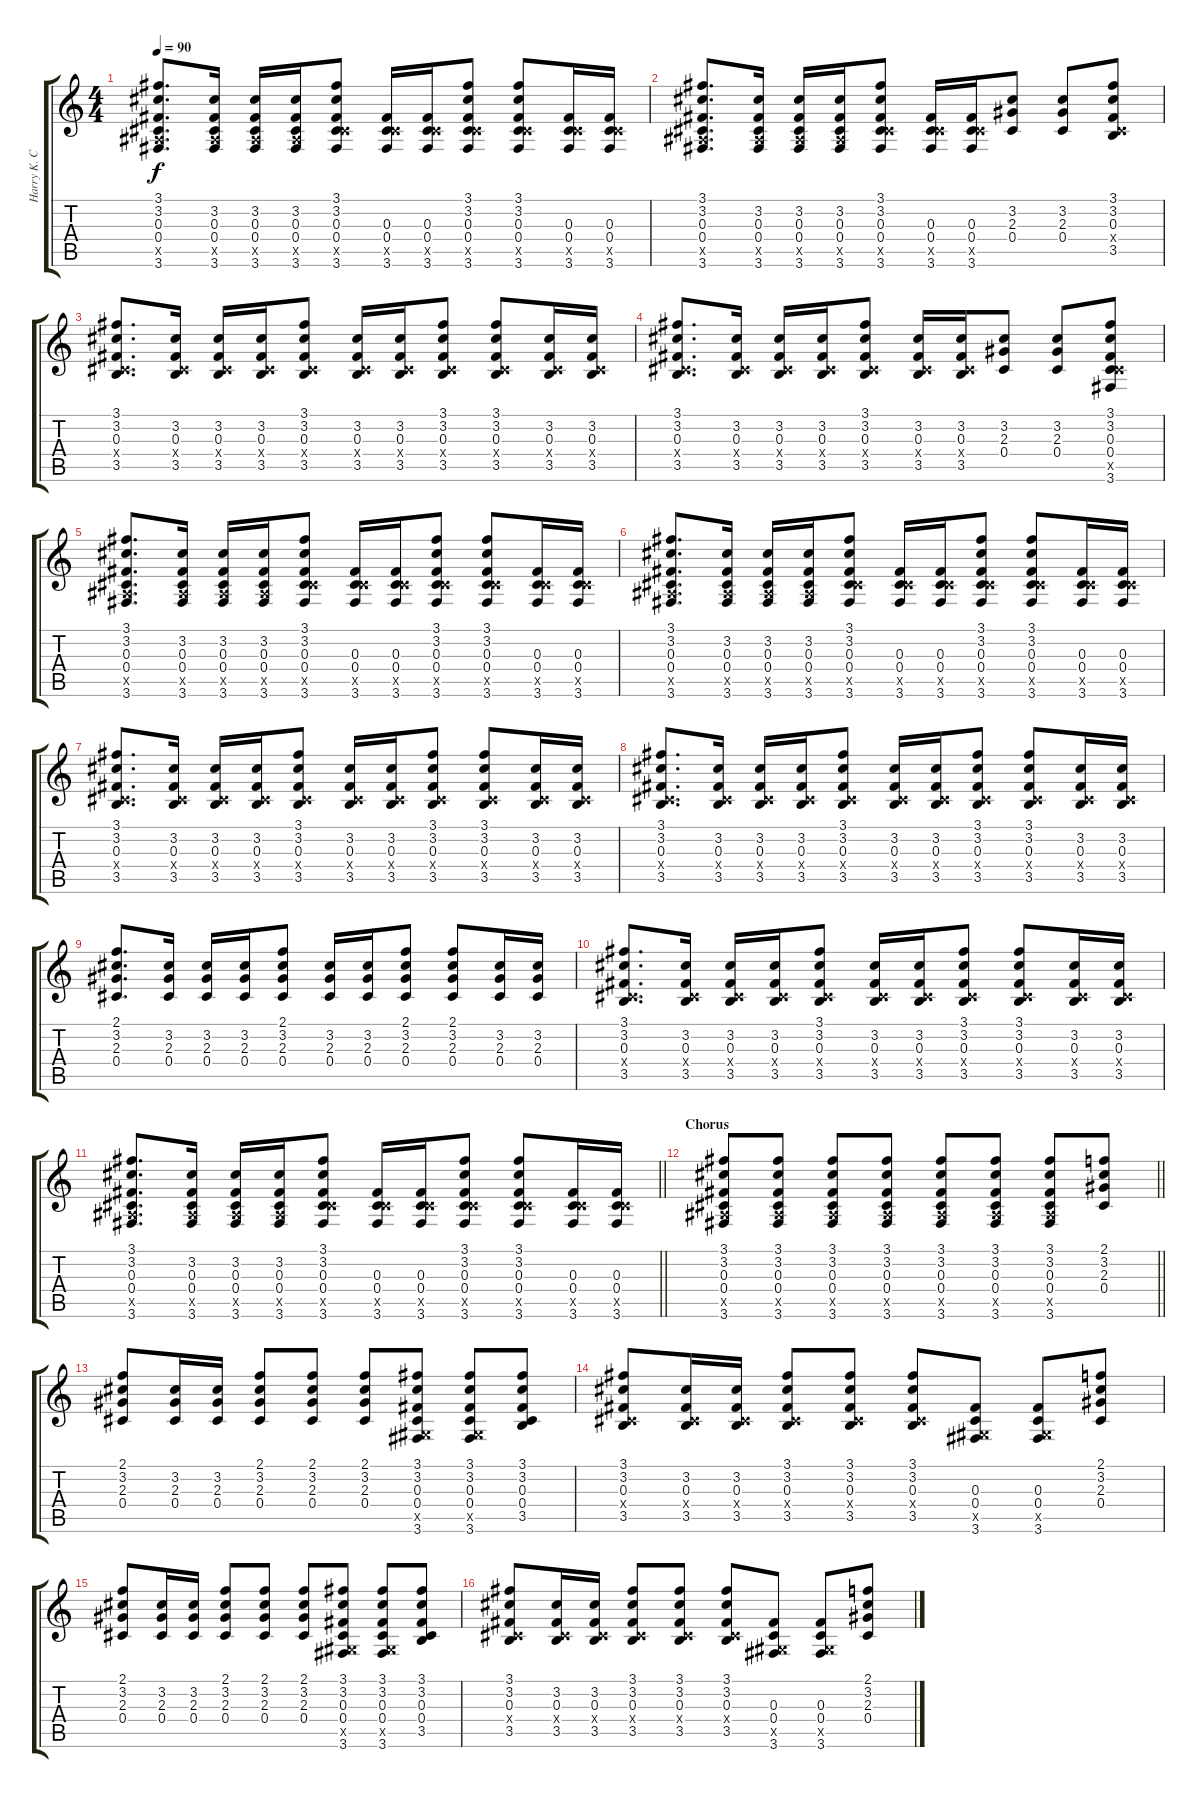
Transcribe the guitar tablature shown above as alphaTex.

\track ("Harry K. Cody Acoustic" "Harry K. C") {instrument acousticguitarsteel}
\staff {score tabs}
\tuning (Eb4 Bb3 Gb3 Db3 Ab2 Eb2) {hide}
\ts (4 4)
\tempo 90
\clef g2
\ks c
(3.1 3.2 0.3 0.4 2.5{x} 3.6).8{d dy f} (3.2 0.3 0.4 2.5{x} 3.6).16 (3.2 0.3 0.4 2.5{x} 3.6).16 (3.2 0.3 0.4 2.5{x} 3.6).16 (3.1 3.2 0.3 0.4 5.5{x} 3.6).8 (0.3 0.4 5.5{x} 3.6).16 (0.3 0.4 5.5{x} 3.6).16 (3.1 3.2 0.3 0.4 5.5{x} 3.6).8 (3.1 3.2 0.3 0.4 5.5{x} 3.6).8 (0.3 0.4 5.5{x} 3.6).16 (0.3 0.4 5.5{x} 3.6).16 |
(3.1 3.2 0.3 0.4 2.5{x} 3.6).8{d} (3.2 0.3 0.4 2.5{x} 3.6).16 (3.2 0.3 0.4 2.5{x} 3.6).16 (3.2 0.3 0.4 2.5{x} 3.6).16 (3.1 3.2 0.3 0.4 5.5{x} 3.6).8 (0.3 0.4 5.5{x} 3.6).16 (0.3 0.4 5.5{x} 3.6).16 (3.2 2.3 0.4).8 (3.2 2.3 0.4).8 (3.1 3.2 0.3 0.4{x} 3.5).8 |
(3.1 3.2 0.3 0.4{x} 3.5).8{d} (3.2 0.3 0.4{x} 3.5).16 (3.2 0.3 0.4{x} 3.5).16 (3.2 0.3 0.4{x} 3.5).16 (3.1 3.2 0.3 0.4{x} 3.5).8 (3.2 0.3 0.4{x} 3.5).16 (3.2 0.3 0.4{x} 3.5).16 (3.1 3.2 0.3 0.4{x} 3.5).8 (3.1 3.2 0.3 0.4{x} 3.5).8 (3.2 0.3 0.4{x} 3.5).16 (3.2 0.3 0.4{x} 3.5).16 |
(3.1 3.2 0.3 0.4{x} 3.5).8{d} (3.2 0.3 0.4{x} 3.5).16 (3.2 0.3 0.4{x} 3.5).16 (3.2 0.3 0.4{x} 3.5).16 (3.1 3.2 0.3 0.4{x} 3.5).8 (3.2 0.3 0.4{x} 3.5).16 (3.2 0.3 0.4{x} 3.5).16 (3.2 2.3 0.4).8 (3.2 2.3 0.4).8 (3.1 3.2 0.3 0.4 5.5{x} 3.6).8 |
(3.1 3.2 0.3 0.4 2.5{x} 3.6).8{d} (3.2 0.3 0.4 2.5{x} 3.6).16 (3.2 0.3 0.4 2.5{x} 3.6).16 (3.2 0.3 0.4 2.5{x} 3.6).16 (3.1 3.2 0.3 0.4 5.5{x} 3.6).8 (0.3 0.4 5.5{x} 3.6).16 (0.3 0.4 5.5{x} 3.6).16 (3.1 3.2 0.3 0.4 5.5{x} 3.6).8 (3.1 3.2 0.3 0.4 5.5{x} 3.6).8 (0.3 0.4 5.5{x} 3.6).16 (0.3 0.4 5.5{x} 3.6).16 |
(3.1 3.2 0.3 0.4 2.5{x} 3.6).8{d} (3.2 0.3 0.4 2.5{x} 3.6).16 (3.2 0.3 0.4 2.5{x} 3.6).16 (3.2 0.3 0.4 2.5{x} 3.6).16 (3.1 3.2 0.3 0.4 5.5{x} 3.6).8 (0.3 0.4 5.5{x} 3.6).16 (0.3 0.4 5.5{x} 3.6).16 (3.1 3.2 0.3 0.4 5.5{x} 3.6).8 (3.1 3.2 0.3 0.4 5.5{x} 3.6).8 (0.3 0.4 5.5{x} 3.6).16 (0.3 0.4 5.5{x} 3.6).16 |
(3.1 3.2 0.3 0.4{x} 3.5).8{d} (3.2 0.3 0.4{x} 3.5).16 (3.2 0.3 0.4{x} 3.5).16 (3.2 0.3 0.4{x} 3.5).16 (3.1 3.2 0.3 0.4{x} 3.5).8 (3.2 0.3 0.4{x} 3.5).16 (3.2 0.3 0.4{x} 3.5).16 (3.1 3.2 0.3 0.4{x} 3.5).8 (3.1 3.2 0.3 0.4{x} 3.5).8 (3.2 0.3 0.4{x} 3.5).16 (3.2 0.3 0.4{x} 3.5).16 |
(3.1 3.2 0.3 0.4{x} 3.5).8{d} (3.2 0.3 0.4{x} 3.5).16 (3.2 0.3 0.4{x} 3.5).16 (3.2 0.3 0.4{x} 3.5).16 (3.1 3.2 0.3 0.4{x} 3.5).8 (3.2 0.3 0.4{x} 3.5).16 (3.2 0.3 0.4{x} 3.5).16 (3.1 3.2 0.3 0.4{x} 3.5).8 (3.1 3.2 0.3 0.4{x} 3.5).8 (3.2 0.3 0.4{x} 3.5).16 (3.2 0.3 0.4{x} 3.5).16 |
(2.1 3.2 2.3 0.4).8{d} (3.2 2.3 0.4).16 (3.2 2.3 0.4).16 (3.2 2.3 0.4).16 (2.1 3.2 2.3 0.4).8 (3.2 2.3 0.4).16 (3.2 2.3 0.4).16 (2.1 3.2 2.3 0.4).8 (2.1 3.2 2.3 0.4).8 (3.2 2.3 0.4).16 (3.2 2.3 0.4).16 |
(3.1 3.2 0.3 0.4{x} 3.5).8{d} (3.2 0.3 0.4{x} 3.5).16 (3.2 0.3 0.4{x} 3.5).16 (3.2 0.3 0.4{x} 3.5).16 (3.1 3.2 0.3 0.4{x} 3.5).8 (3.2 0.3 0.4{x} 3.5).16 (3.2 0.3 0.4{x} 3.5).16 (3.1 3.2 0.3 0.4{x} 3.5).8 (3.1 3.2 0.3 0.4{x} 3.5).8 (3.2 0.3 0.4{x} 3.5).16 (3.2 0.3 0.4{x} 3.5).16 |
\barLineRight lightlight
(3.1 3.2 0.3 0.4 2.5{x} 3.6).8{d} (3.2 0.3 0.4 2.5{x} 3.6).16 (3.2 0.3 0.4 2.5{x} 3.6).16 (3.2 0.3 0.4 2.5{x} 3.6).16 (3.1 3.2 0.3 0.4 5.5{x} 3.6).8 (0.3 0.4 5.5{x} 3.6).16 (0.3 0.4 5.5{x} 3.6).16 (3.1 3.2 0.3 0.4 5.5{x} 3.6).8 (3.1 3.2 0.3 0.4 5.5{x} 3.6).8 (0.3 0.4 5.5{x} 3.6).16 (0.3 0.4 5.5{x} 3.6).16 |
\section ("" "Chorus")
\barLineRight lightlight
(3.1 3.2 0.3 0.4 2.5{x} 3.6).8 (3.1 3.2 0.3 0.4 2.5{x} 3.6).8 (3.1 3.2 0.3 0.4 2.5{x} 3.6).8 (3.1 3.2 0.3 0.4 2.5{x} 3.6).8 (3.1 3.2 0.3 0.4 2.5{x} 3.6).8 (3.1 3.2 0.3 0.4 2.5{x} 3.6).8 (3.1 3.2 0.3 0.4 2.5{x} 3.6).8 (2.1 3.2 2.3 0.4).8 |
(2.1 3.2 2.3 0.4).8 (3.2 2.3 0.4).16 (3.2 2.3 0.4).16 (2.1 3.2 2.3 0.4).8 (2.1 3.2 2.3 0.4).8 (2.1 3.2 2.3 0.4).8 (3.1 3.2 0.3 0.4 0.5{x} 3.6).8 (3.1 3.2 0.3 0.4 0.5{x} 3.6).8 (3.1 3.2 0.3 0.4 3.5).8 |
(3.1 3.2 0.3 0.4{x} 3.5).8 (3.2 0.3 0.4{x} 3.5).16 (3.2 0.3 0.4{x} 3.5).16 (3.1 3.2 0.3 0.4{x} 3.5).8 (3.1 3.2 0.3 0.4{x} 3.5).8 (3.1 3.2 0.3 0.4{x} 3.5).8 (0.3 0.4 0.5{x} 3.6).8 (0.3 0.4 0.5{x} 3.6).8 (2.1 3.2 2.3 0.4).8 |
(2.1 3.2 2.3 0.4).8 (3.2 2.3 0.4).16 (3.2 2.3 0.4).16 (2.1 3.2 2.3 0.4).8 (2.1 3.2 2.3 0.4).8 (2.1 3.2 2.3 0.4).8 (3.1 3.2 0.3 0.4 0.5{x} 3.6).8 (3.1 3.2 0.3 0.4 0.5{x} 3.6).8 (3.1 3.2 0.3 0.4 3.5).8 |
(3.1 3.2 0.3 0.4{x} 3.5).8 (3.2 0.3 0.4{x} 3.5).16 (3.2 0.3 0.4{x} 3.5).16 (3.1 3.2 0.3 0.4{x} 3.5).8 (3.1 3.2 0.3 0.4{x} 3.5).8 (3.1 3.2 0.3 0.4{x} 3.5).8 (0.3 0.4 0.5{x} 3.6).8 (0.3 0.4 0.5{x} 3.6).8 (2.1 3.2 2.3 0.4).8
